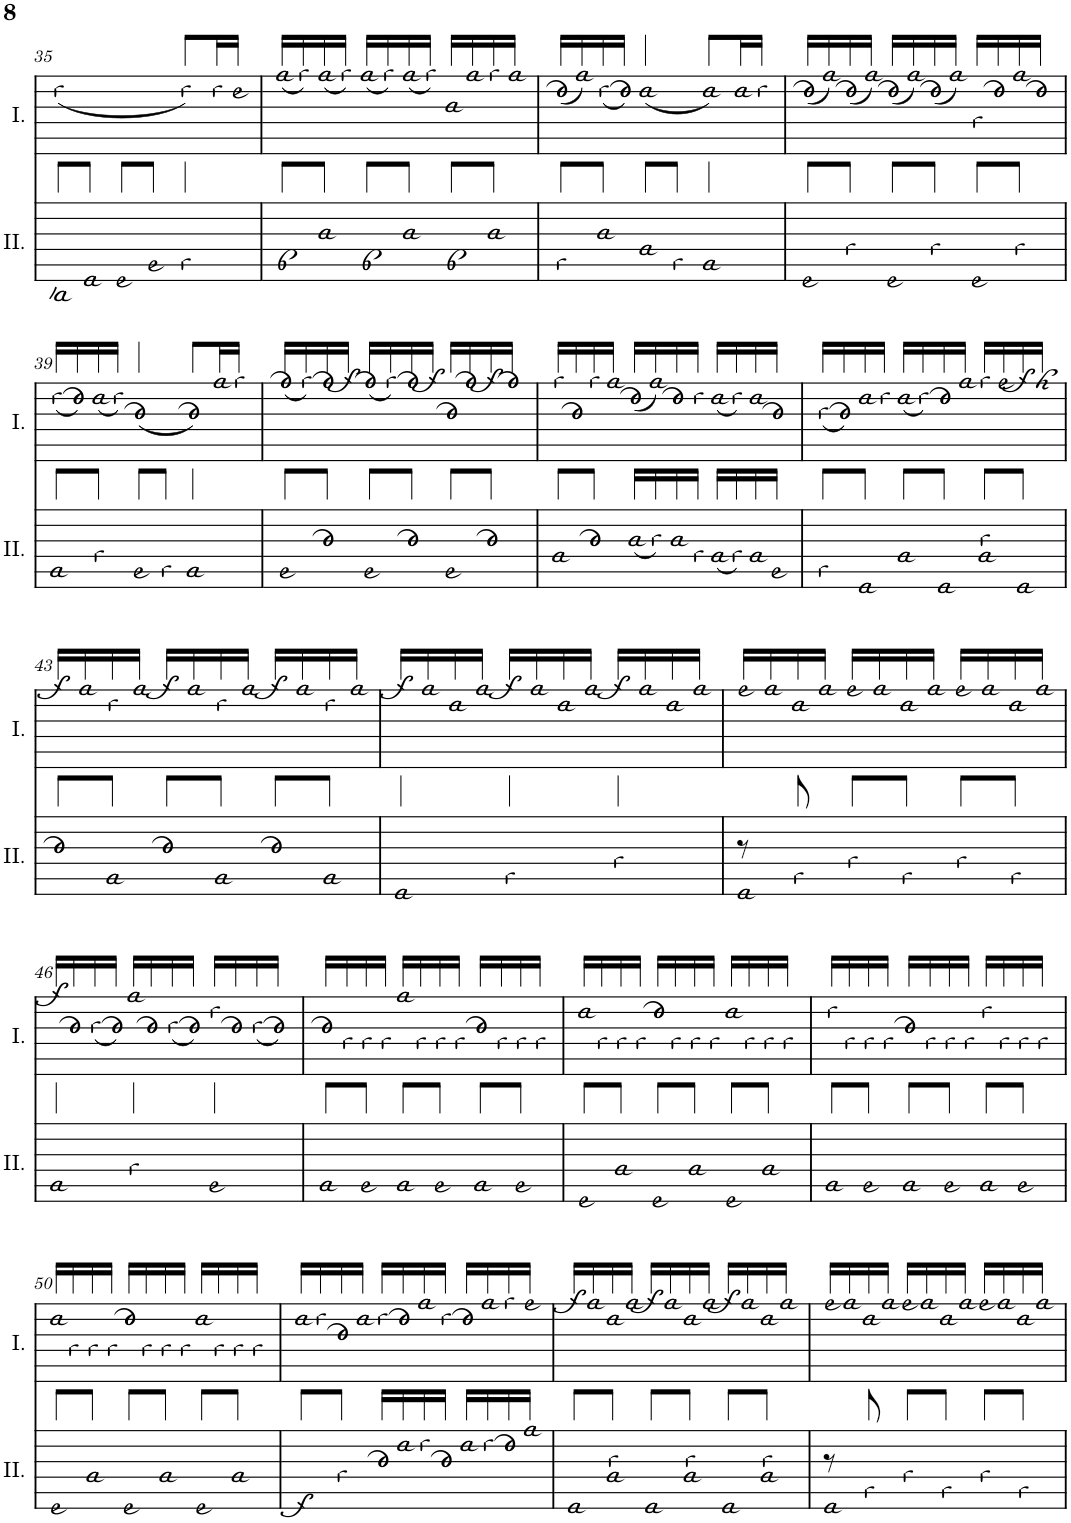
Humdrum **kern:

**kern	**kern	**kern	**kern	**kern	**kern
*part2	*part2	*part2	*part1	*part1	*part1
*staff6	*staff5	*staff4	*staff3	*staff2	*staff1
*I"II.	*	*	*I"I.	*	*
*I'II.	*	*	*I'I.	*	*
!!LO:PB:g=z
*	*clefGv2	*clefGv2	*	*clefGv2	*clefGv2
*k[]	*k[]	*k[]	*k[]	*k[]	*k[]
*M3/4	*M3/4	*M3/4	*M3/4	*M3/4	*M3/4
=35	=35	=35	=35	=35	=35
8EE/L	8EE/L	8EE/L	2e	2e	(2e
8GG/J	8GG/J	8GG/J	.	.	.
8BB/L	8BB/L	8BB/L	.	.	.
8E/J	8E/J	8E/J	.	.	.
4D/	4D	4D	8e/L	8e\L	8e\L)
.	.	.	16e/L	16e\L	16e\L
.	.	.	16f#X/JJ	16f#X\JJ	16f#X\JJ
=36	=36	=36	=36	=36	=36
8C#X/L	8C#X/L	8C#X/L	16g/LL	16g\LL	(16g\LL
.	.	.	16a/	16a\J	16a\J)
8A/J	8A/J	8A/J	16g/	16g\L	(16g\L
.	.	.	16a/JJ	16a\JJ	16a\JJ)
8C#/L	8C#/L	8C#/L	16g/LL	16g\LL	(16g\LL
.	.	.	16a/	16a\J	16a\J)
8A/J	8A/J	8A/J	16g/	16g\L	(16g\L
.	.	.	16a/JJ	16a\JJ	16a\JJ)
8C#/L	8C#/L	8C#/L	16A/LL	16A\LL	16A\LL
.	.	.	16g/	16g\J	16g\J
8A/J	8A/J	8A/J	16a/	16a\L	16a\L
.	.	.	16g/JJ	16g\JJ	16g\JJ
=37	=37	=37	=37	=37	=37
8D/L	8D/L	8D/L	16f/LL	16f\LL	(16f\LL
.	.	.	16g/	16g\J	16g\J)
8A/J	8A/J	8A/J	16e/	16e\L	(16e\L
.	.	.	16f/JJ	16f\JJ	16f\JJ)
8F/L	8F/L	8F/L	4d/	4d	(4d
8D/J	8D/J	8D/J	.	.	.
4C/	4C	4C	8d/L	8d\L	8d\L)
.	.	.	16d/L	16d\L	16d\L
.	.	.	16e/JJ	16e\JJ	16e\JJ
=38	=38	=38	=38	=38	=38
8BB/L	8BB/L	8BB/L	16f/LL	16f\LL	(16f\LL
.	.	.	16g/	16g\J	16g\J)
8G/J	8G/J	8G/J	16f/	16f\L	(16f\L
.	.	.	16g/JJ	16g\JJ	16g\JJ)
8BB/L	8BB/L	8BB/L	16f/LL	16f\LL	(16f\LL
.	.	.	16g/	16g\J	16g\J)
8G/J	8G/J	8G/J	16f/	16f\L	(16f\L
.	.	.	16g/JJ	16g\JJ	16g\JJ)
8BB/L	8BB/L	8BB/L	16G/LL	16G\LL	16G\LL
.	.	.	16f/	16f\J	16f\J
8G/J	8G/J	8G/J	16g/	16g\L	16g\L
.	.	.	16f/JJ	16f\JJ	16f\JJ
!!LO:LB:g=z
=39	=39	=39	=39	=39	=39
8C/L	8C/L	8C/L	16e/LL	16e\LL	(16e\LL
.	.	.	16f/	16f\J	16f\J)
8G/J	8G/J	8G/J	16d/	16d\L	(16d\L
.	.	.	16e/JJ	16e\JJ	16e\JJ)
8E/L	8E/L	8E/L	4c/	4c	(4c
8D/J	8D/J	8D/J	.	.	.
4C/	4C	4C	8c/L	8c\L	8c\L)
.	.	.	16g/L	16g\L	16g\L
.	.	.	16a/JJ	16a\JJ	16a\JJ
=40	=40	=40	=40	=40	=40
8E/L	8E/L	8E/L	16b-X/LL	16b-X\LL	(16b-X\LL
.	.	.	16a/	16a\J	16a\J)
8c/J	8c/J	8c/J	16b-/	16b-\L	16b-\L
.	.	.	16cc/JJ	16cc\JJ	16cc\JJ
8E/L	8E/L	8E/L	16b-/LL	16b-\LL	(16b-\LL
.	.	.	16a/	16a\J	16a\J)
8c/J	8c/J	8c/J	16b-/	16b-\L	16b-\L
.	.	.	16cc/JJ	16cc\JJ	16cc\JJ
8E/L	8E/L	8E/L	16c/LL	16c\LL	16c\LL
.	.	.	16b-/	16b-\J	16b-\J
8c/J	8c/J	8c/J	16cc/	16cc\L	16cc\L
.	.	.	16b-/JJ	16b-\JJ	16b-\JJ
=41	=41	=41	=41	=41	=41
8F/L	8F/L	8F/L	16a/LL	16a\LL	16a\LL
.	.	.	16c/	16c\J	16c\J
8c/J	8c/J	8c/J	16a/	16a\L	16a\L
.	.	.	16g/JJ	16g\JJ	16g\JJ
16A/LL	16A/LL	(16A/LL	16f/LL	16f\LL	(16f\LL
16B/	16B/J	16B/J)	16g/	16g\J	16g\J)
16A/	16A/L	16A/L	16f/	16f\L	16f\L
16G/JJ	16G/JJ	16G/JJ	16e/JJ	16e\JJ	16e\JJ
16F/LL	16F/LL	(16F/LL	16d/LL	16d\LL	(16d\LL
16G/	16G/J	16G/J)	16e/	16e\J	16e\J)
16F/	16F/L	16F/L	16d/	16d\L	16d\L
16E/JJ	16E/JJ	16E/JJ	16c/JJ	16c\JJ	16c\JJ
=42	=42	=42	=42	=42	=42
8D/L	8D/L	8D/L	16B/LL	16B\LL	(16B\LL
.	.	.	16c/	16c\J	16c\J)
8GG/J	8GG/J	8GG/J	16d/	16d\L	16d\L
.	.	.	16e/JJ	16e\JJ	16e\JJ
8F/L	8F/L	8F/L	16d/LL	16d\LL	(16d\LL
.	.	.	16e/	16e\J	16e\J)
8GG/J	8GG/J	8GG/J	16f/	16f\L	16f\L
.	.	.	16g/JJ	16g\JJ	16g\JJ
8F/ 8B/L	8F/ 8B/L	8F/ 8B/L	16a/LL	16a\LL	16a\LL
.	.	.	16b/	16b\J	16b\J
8GG/J	8GG/J	8GG/J	16cc/	16cc\L	16cc\L
.	.	.	16dd/JJ	16dd\JJ	16dd\JJ
!!LO:LB:g=z
=43	=43	=43	=43	=43	=43
8c/L	8c/L	8c/L	16cc/LL	16cc\LL	16cc\LL
.	.	.	16g/	16g\J	16g\J
8C/J	8C/J	8C/J	16e/	16e\L	16e\L
.	.	.	16g/JJ	16g\JJ	16g\JJ
8c/L	8c/L	8c/L	16cc/LL	16cc\LL	16cc\LL
.	.	.	16g/	16g\J	16g\J
8C/J	8C/J	8C/J	16e/	16e\L	16e\L
.	.	.	16g/JJ	16g\JJ	16g\JJ
8c/L	8c/L	8c/L	16cc/LL	16cc\LL	16cc\LL
.	.	.	16g/	16g\J	16g\J
8C/J	8C/J	8C/J	16e/	16e\L	16e\L
.	.	.	16g/JJ	16g\JJ	16g\JJ
=44	=44	=44	=44	=44	=44
4GG/	4GG	4GG	16cc/LL	16cc\LL	16cc\LL
.	.	.	16g/	16g\J	16g\J
.	.	.	16d/	16d\L	16d\L
.	.	.	16g/JJ	16g\JJ	16g\JJ
4D/	4D	4D	16cc/LL	16cc\LL	16cc\LL
.	.	.	16g/	16g\J	16g\J
.	.	.	16d/	16d\L	16d\L
.	.	.	16g/JJ	16g\JJ	16g\JJ
4G/	4G	4G	16cc/LL	16cc\LL	16cc\LL
.	.	.	16g/	16g\J	16g\J
.	.	.	16d/	16d\L	16d\L
.	.	.	16g/JJ	16g\JJ	16g\JJ
=45	=45	=45	=45	=45	=45
*^	*^	*^	*	*	*
2.GG	8r	8r	2.GG	8r	2.GG	16b/LL	16b\LL	16b\LL
.	.	.	.	.	.	16g/	16g\J	16g\J
.	8D/	8D	.	8D	.	16d/	16d\L	16d\L
.	.	.	.	.	.	16g/JJ	16g\JJ	16g\JJ
.	8G/L	8G/L	.	8G/L	.	16b/LL	16b\LL	16b\LL
.	.	.	.	.	.	16g/	16g\J	16g\J
.	8D/J	8D/J	.	8D/J	.	16d/	16d\L	16d\L
.	.	.	.	.	.	16g/JJ	16g\JJ	16g\JJ
.	8G/L	8G/L	.	8G/L	.	16b/LL	16b\LL	16b\LL
.	.	.	.	.	.	16g/	16g\J	16g\J
.	8D/J	8D/J	.	8D/J	.	16d/	16d\L	16d\L
.	.	.	.	.	.	16g/JJ	16g\JJ	16g\JJ
*v	*v	*	*	*	*	*	*	*
*	*v	*v	*	*	*	*	*
*	*	*v	*v	*	*	*
!!LO:LB:g=z
=46	=46	=46	=46	=46	=46
4C/	4C	4C	16cc/LL	16cc\LL	16cc\LL
.	.	.	16c/	16c\J	16c\J
.	.	.	16B/	16B\L	(16B\L
.	.	.	16c/JJ	16c\JJ	16c\JJ)
4G/	4G	4G	16g/LL	16g\LL	16g\LL
.	.	.	16c/	16c\J	16c\J
.	.	.	16B/	16B\L	(16B\L
.	.	.	16c/JJ	16c\JJ	16c\JJ)
4E/	4E	4E	16e/LL	16e\LL	16e\LL
.	.	.	16c/	16c\J	16c\J
.	.	.	16B/	16B\L	(16B\L
.	.	.	16c/JJ	16c\JJ	16c\JJ)
=47	=47	=47	=47	=47	=47
8C/L	8C/L	8C/L	16c/LL	16c/LL	16c/LL
.	.	.	16G/	16G/J	16G/J
8E/J	8E/J	8E/J	16G/	16G/L	16G/L
.	.	.	16G/JJ	16G/JJ	16G/JJ
8C/L	8C/L	8C/L	16g/LL	16g\LL	16g\LL
.	.	.	16G/	16G\J	16G\J
8E/J	8E/J	8E/J	16G/	16G\L	16G\L
.	.	.	16G/JJ	16G\JJ	16G\JJ
8C/L	8C/L	8C/L	16c/LL	16c/LL	16c/LL
.	.	.	16G/	16G/J	16G/J
8E/J	8E/J	8E/J	16G/	16G/L	16G/L
.	.	.	16G/JJ	16G/JJ	16G/JJ
=48	=48	=48	=48	=48	=48
8BB/L	8BB/L	8BB/L	16d/LL	16d\LL	16d\LL
.	.	.	16G/	16G\J	16G\J
8F/J	8F/J	8F/J	16G/	16G\L	16G\L
.	.	.	16G/JJ	16G\JJ	16G\JJ
8BB/L	8BB/L	8BB/L	16f/LL	16f\LL	16f\LL
.	.	.	16G/	16G\J	16G\J
8F/J	8F/J	8F/J	16G/	16G\L	16G\L
.	.	.	16G/JJ	16G\JJ	16G\JJ
8BB/L	8BB/L	8BB/L	16d/LL	16d\LL	16d\LL
.	.	.	16G/	16G\J	16G\J
8F/J	8F/J	8F/J	16G/	16G\L	16G\L
.	.	.	16G/JJ	16G\JJ	16G\JJ
=49	=49	=49	=49	=49	=49
8C/L	8C/L	8C/L	16e/LL	16e\LL	16e\LL
.	.	.	16G/	16G\J	16G\J
8E/J	8E/J	8E/J	16G/	16G\L	16G\L
.	.	.	16G/JJ	16G\JJ	16G\JJ
8C/L	8C/L	8C/L	16c/LL	16c/LL	16c/LL
.	.	.	16G/	16G/J	16G/J
8E/J	8E/J	8E/J	16G/	16G/L	16G/L
.	.	.	16G/JJ	16G/JJ	16G/JJ
8C/L	8C/L	8C/L	16e/LL	16e\LL	16e\LL
.	.	.	16G/	16G\J	16G\J
8E/J	8E/J	8E/J	16G/	16G\L	16G\L
.	.	.	16G/JJ	16G\JJ	16G\JJ
!!LO:LB:g=z
=50	=50	=50	=50	=50	=50
8BB/L	8BB/L	8BB/L	16d/LL	16d\LL	16d\LL
.	.	.	16G/	16G\J	16G\J
8F/J	8F/J	8F/J	16G/	16G\L	16G\L
.	.	.	16G/JJ	16G\JJ	16G\JJ
8BB/L	8BB/L	8BB/L	16f/LL	16f\LL	16f\LL
.	.	.	16G/	16G\J	16G\J
8F/J	8F/J	8F/J	16G/	16G\L	16G\L
.	.	.	16G/JJ	16G\JJ	16G\JJ
8BB/L	8BB/L	8BB/L	16d/LL	16d\LL	16d\LL
.	.	.	16G/	16G\J	16G\J
8F/J	8F/J	8F/J	16G/	16G\L	16G\L
.	.	.	16G/JJ	16G\JJ	16G\JJ
=51	=51	=51	=51	=51	=51
*^	*^	*^	*	*	*
2.C	8C/L	8C/L	2.C	8C/L	2.C	16d/LL	16d\LL	16d\LL
.	.	.	.	.	.	16e/	16e\J	16e\J
.	8G/J	8G/J	.	8G/J	.	16c/	16c\L	16c\L
.	.	.	.	.	.	16d/JJ	16d\JJ	16d\JJ
.	16c/LL	16c\LL	.	16c\LL	.	16e/LL	16e\LL	16e\LL
.	16d/	16d\J	.	16d\J	.	16f/	16f\J	16f\J
.	16e/	16e\L	.	16e\L	.	16g/	16g\L	16g\L
.	16c/JJ	16c\JJ	.	16c\JJ	.	16e/JJ	16e\JJ	16e\JJ
.	16d/LL	16d\LL	.	16d\LL	.	16f/LL	16f\LL	16f\LL
.	16e/	16e\J	.	16e\J	.	16g/	16g\J	16g\J
.	16f/	16f\L	.	16f\L	.	16a/	16a\L	16a\L
.	16g/JJ	16g\JJ	.	16g\JJ	.	16b/JJ	16b\JJ	16b\JJ
*v	*v	*	*	*	*	*	*	*
*	*v	*v	*	*	*	*	*
*	*	*v	*v	*	*	*
=52	=52	=52	=52	=52	=52
8GG/L	8GG/L	8GG/L	16cc/LL	16cc\LL	16cc\LL
.	.	.	16g/	16g\J	16g\J
8F/ 8B/J	8F/ 8B/J	8F/ 8B/J	16d/	16d\L	16d\L
.	.	.	16g/JJ	16g\JJ	16g\JJ
8GG/L	8GG/L	8GG/L	16cc/LL	16cc\LL	16cc\LL
.	.	.	16g/	16g\J	16g\J
8F/ 8B/J	8F/ 8B/J	8F/ 8B/J	16d/	16d\L	16d\L
.	.	.	16g/JJ	16g\JJ	16g\JJ
8GG/L	8GG/L	8GG/L	16cc/LL	16cc\LL	16cc\LL
.	.	.	16g/	16g\J	16g\J
8F/ 8B/J	8F/ 8B/J	8F/ 8B/J	16d/	16d\L	16d\L
.	.	.	16g/JJ	16g\JJ	16g\JJ
=53	=53	=53	=53	=53	=53
*^	*^	*^	*	*	*
2.GG	8r	8r	2.GG	8r	2.GG	16b/LL	16b\LL	16b\LL
.	.	.	.	.	.	16g/	16g\J	16g\J
.	8D/	8D	.	8D	.	16d/	16d\L	16d\L
.	.	.	.	.	.	16g/JJ	16g\JJ	16g\JJ
.	8G/L	8G/L	.	8G/L	.	16b/LL	16b\LL	16b\LL
.	.	.	.	.	.	16g/	16g\J	16g\J
.	8D/J	8D/J	.	8D/J	.	16d/	16d\L	16d\L
.	.	.	.	.	.	16g/JJ	16g\JJ	16g\JJ
.	8G/L	8G/L	.	8G/L	.	16b/LL	16b\LL	16b\LL
.	.	.	.	.	.	16g/	16g\J	16g\J
.	8D/J	8D/J	.	8D/J	.	16d/	16d\L	16d\L
.	.	.	.	.	.	16g/JJ	16g\JJ	16g\JJ
*v	*v	*	*	*	*	*	*	*
*	*v	*v	*	*	*	*	*
*	*	*v	*v	*	*	*
=	=	=	=	=	=
*-	*-	*-	*-	*-	*-
